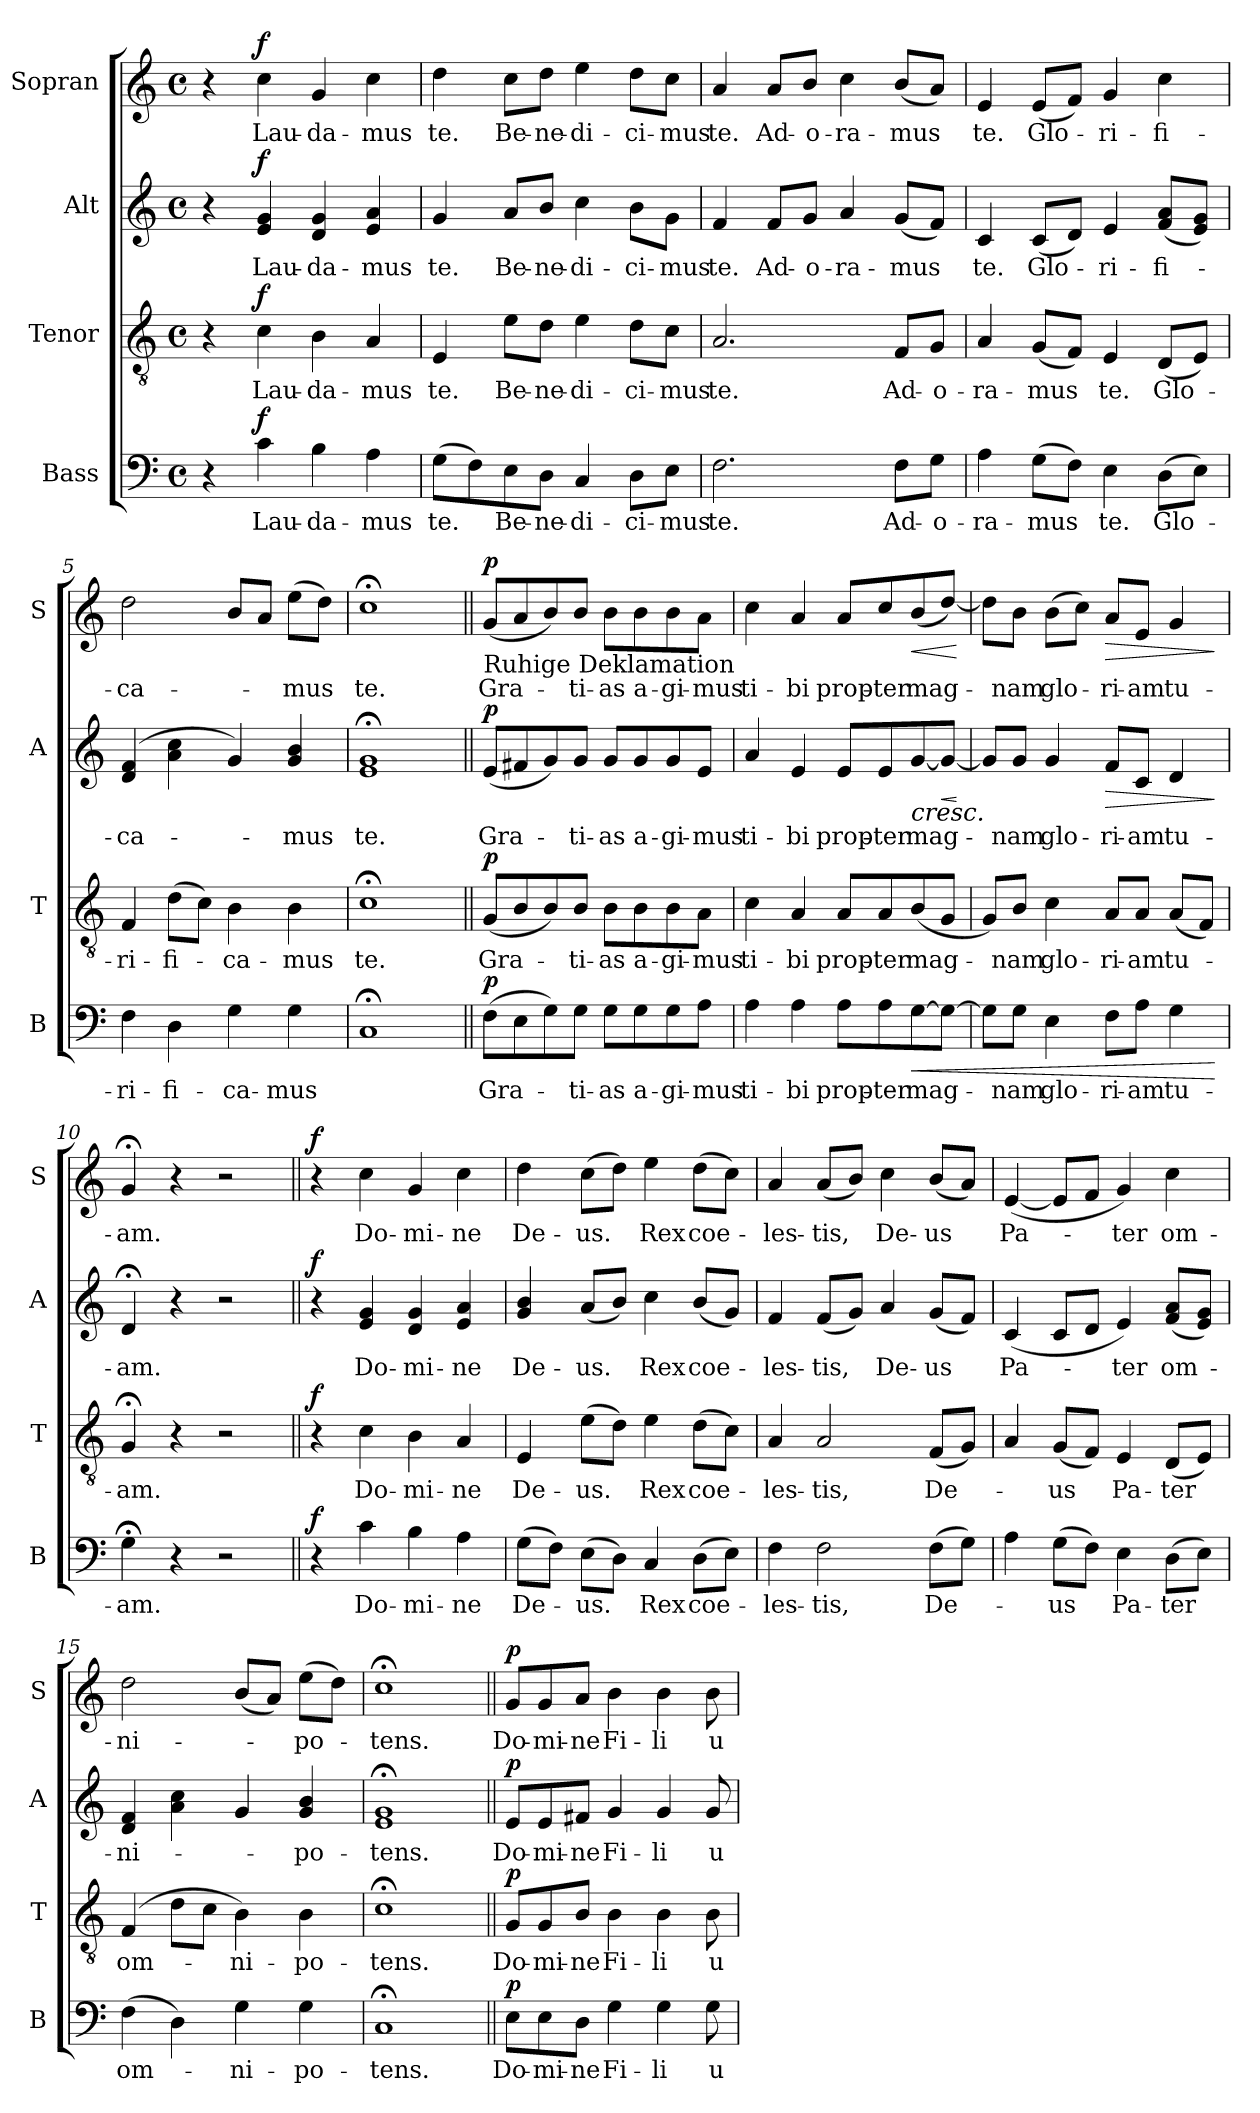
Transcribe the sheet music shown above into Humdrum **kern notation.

**kern	**text	**dynam	**kern	**text	**dynam	**kern	**text	**dynam	**kern	**text	**dynam
*part4	*part4	*part4	*part3	*part3	*part3	*part2	*part2	*part2	*part1	*part1	*part1
*staff4	*staff4	*staff4	*staff3	*staff3	*staff3	*staff2	*staff2	*staff2	*staff1	*staff1	*staff1
*I"Bass	*	*	*I"Tenor	*	*	*I"Alt	*	*	*I"Sopran	*	*
*I'B	*	*	*I'T	*	*	*I'A	*	*	*I'S	*	*
*clefF4	*	*	*clefGv2	*	*	*clefG2	*	*	*clefG2	*	*
*k[]	*	*	*k[]	*	*	*k[]	*	*	*k[]	*	*
*M4/4	*	*	*M4/4	*	*	*M4/4	*	*	*M4/4	*	*
*met(c)	*	*	*met(c)	*	*	*met(c)	*	*	*met(c)	*	*
=1	=1	=1	=1	=1	=1	=1	=1	=1	=1	=1	=1
4r	.	.	4r	.	.	4r	.	.	4r	.	.
!	!LO:LY:b	!LO:DY:a	!	!LO:LY:b	!LO:DY:a	!	!LO:LY:b	!LO:DY:a	!	!LO:LY:b	!LO:DY:a
4c\	Lau-	f	4c\	Lau-	f	4e/ 4g/	Lau-	f	4cc\	Lau-	f
!	!LO:LY:b	!	!	!LO:LY:b	!	!	!LO:LY:b	!	!	!LO:LY:b	!
4B\	-da-	.	4B\	-da-	.	4d/ 4g/	-da-	.	4g/	-da-	.
!	!LO:LY:b	!	!	!LO:LY:b	!	!	!LO:LY:b	!	!	!LO:LY:b	!
4A\	-mus	.	4A/	-mus	.	4e/ 4a/	-mus	.	4cc\	-mus	.
=2	=2	=2	=2	=2	=2	=2	=2	=2	=2	=2	=2
!	!LO:LY:b	!	!	!LO:LY:b	!	!	!LO:LY:b	!	!	!LO:LY:b	!
(>8G\L	te.	.	4E/	te.	.	4g/	te.	.	4dd\	te.	.
8F\)	.	.	.	.	.	.	.	.	.	.	.
!	!LO:LY:b	!	!	!LO:LY:b	!	!	!LO:LY:b	!	!	!LO:LY:b	!
8E\	Be-	.	8e\L	Be-	.	8a/L	Be-	.	8cc\L	Be-	.
!	!LO:LY:b	!	!	!LO:LY:b	!	!	!LO:LY:b	!	!	!LO:LY:b	!
8D\J	-ne-	.	8d\J	-ne-	.	8b/J	-ne-	.	8dd\J	-ne-	.
!	!LO:LY:b	!	!	!LO:LY:b	!	!	!LO:LY:b	!	!	!LO:LY:b	!
4C/	-di-	.	4e\	-di-	.	4cc\	-di-	.	4ee\	-di-	.
!	!LO:LY:b	!	!	!LO:LY:b	!	!	!LO:LY:b	!	!	!LO:LY:b	!
8D\L	-ci-	.	8d\L	-ci-	.	8b\L	-ci-	.	8dd\L	-ci-	.
!	!LO:LY:b	!	!	!LO:LY:b	!	!	!LO:LY:b	!	!	!LO:LY:b	!
8E\J	-mus	.	8c\J	-mus	.	8g\J	-mus	.	8cc\J	-mus	.
=3	=3	=3	=3	=3	=3	=3	=3	=3	=3	=3	=3
!	!LO:LY:b	!	!	!LO:LY:b	!	!	!LO:LY:b	!	!	!LO:LY:b	!
2.F\	te.	.	2.A/	te.	.	4f/	te.	.	4a/	te.	.
!	!	!	!	!	!	!	!LO:LY:b	!	!	!LO:LY:b	!
.	.	.	.	.	.	8f/L	Ad-	.	8a/L	Ad-	.
!	!	!	!	!	!	!	!LO:LY:b	!	!	!LO:LY:b	!
.	.	.	.	.	.	8g/J	-o-	.	8b/J	-o-	.
!	!	!	!	!	!	!	!LO:LY:b	!	!	!LO:LY:b	!
.	.	.	.	.	.	4a/	-ra-	.	4cc\	-ra-	.
!	!LO:LY:b	!	!	!LO:LY:b	!	!	!LO:LY:b	!	!	!LO:LY:b	!
8F\L	Ad-	.	8F/L	Ad-	.	(<8g/L	-mus	.	(<8b/L	-mus	.
!	!LO:LY:b	!	!	!LO:LY:b	!	!	!	!	!	!	!
8G\J	-o-	.	8G/J	-o-	.	8f/J)	.	.	8a/J)	.	.
=4	=4	=4	=4	=4	=4	=4	=4	=4	=4	=4	=4
!	!LO:LY:b	!	!	!LO:LY:b	!	!	!LO:LY:b	!	!	!LO:LY:b	!
4A\	-ra-	.	4A/	-ra-	.	4c/	te.	.	4e/	te.	.
!	!LO:LY:b	!	!	!LO:LY:b	!	!	!LO:LY:b	!	!	!LO:LY:b	!
(>8G\L	-mus	.	(<8G/L	-mus	.	(<8c/L	Glo-	.	(<8e/L	Glo-	.
8F\J)	.	.	8F/J)	.	.	8d/J)	.	.	8f/J)	.	.
!	!LO:LY:b	!	!	!LO:LY:b	!	!	!LO:LY:b	!	!	!LO:LY:b	!
4E\	te.	.	4E/	te.	.	4e/	-ri-	.	4g/	-ri-	.
!	!LO:LY:b	!	!	!LO:LY:b	!	!	!LO:LY:b	!	!	!LO:LY:b	!
(>8D\L	Glo-	.	(<8D/L	Glo-	.	(<8f/ 8a/L	-fi-	.	4cc\	-fi-	.
8E\J)	.	.	8E/J)	.	.	8e/ 8g/J)	.	.	.	.	.
!!LO:LB:g=z
=5	=5	=5	=5	=5	=5	=5	=5	=5	=5	=5	=5
!	!LO:LY:b	!	!	!LO:LY:b	!	!	!LO:LY:b	!	!	!LO:LY:b	!
4F\	-ri-	.	4F/	-ri-	.	(>4d/ 4f/	-ca-	.	2dd\	-ca-	.
!	!LO:LY:b	!	!	!LO:LY:b	!	!	!	!	!	!	!
4D\	-fi-	.	(>8d\L	-fi-	.	4a\ 4cc\	.	.	.	.	.
.	.	.	8c\J)	.	.	.	.	.	.	.	.
!	!LO:LY:b	!	!	!LO:LY:b	!	!	!	!	!	!	!
4G\	-ca-	.	4B\	-ca-	.	4g/)	.	.	8b/L	.	.
.	.	.	.	.	.	.	.	.	8a/J	.	.
!	!LO:LY:b	!	!	!LO:LY:b	!	!	!LO:LY:b	!	!	!LO:LY:b	!
4G\	-mus	.	4B\	-mus	.	4g/ 4b/	-mus	.	(>8ee\L	-mus	.
.	.	.	.	.	.	.	.	.	8dd\J)	.	.
=6	=6	=6	=6	=6	=6	=6	=6	=6	=6	=6	=6
!	!	!	!	!LO:LY:b	!	!	!LO:LY:b	!	!	!LO:LY:b	!
1C;<	.	.	1c;<	te.	.	1e;< 1g;<	te.	.	1cc;<	te.	.
=7||	=7||	=7||	=7||	=7||	=7||	=7||	=7||	=7||	=7||	=7||	=7||
!	!	!	!	!	!	!	!	!	!LO:TX:b:t=Ruhige Deklamation	!	!
!	!LO:LY:b	!LO:DY:a	!	!LO:LY:b	!LO:DY:a	!	!LO:LY:b	!LO:DY:a	!	!LO:LY:b	!LO:DY:a
(>8F\L	Gra-	p	(<8G/L	Gra-	p	(<8e/L	Gra-	p	(<8g/L	Gra-	p
8E\	.	.	8B/	.	.	8f#X/	.	.	8a/	.	.
8G\)	.	.	8B/)	.	.	8g/)	.	.	8b/)	.	.
!	!LO:LY:b	!	!	!LO:LY:b	!	!	!LO:LY:b	!	!	!LO:LY:b	!
8G\J	-ti-	.	8B/J	-ti-	.	8g/J	-ti-	.	8b/J	-ti-	.
!	!LO:LY:b	!	!	!LO:LY:b	!	!	!LO:LY:b	!	!	!LO:LY:b	!
8G\L	-as	.	8B\L	-as	.	8g/L	-as	.	8b\L	-as	.
!	!LO:LY:b	!	!	!LO:LY:b	!	!	!LO:LY:b	!	!	!LO:LY:b	!
8G\	a-	.	8B\	a-	.	8g/	a-	.	8b\	a-	.
!	!LO:LY:b	!	!	!LO:LY:b	!	!	!LO:LY:b	!	!	!LO:LY:b	!
8G\	-gi-	.	8B\	-gi-	.	8g/	-gi-	.	8b\	-gi-	.
!	!LO:LY:b	!	!	!LO:LY:b	!	!	!LO:LY:b	!	!	!LO:LY:b	!
8A\J	-mus	.	8A\J	-mus	.	8e/J	-mus	.	8a\J	-mus	.
=8	=8	=8	=8	=8	=8	=8	=8	=8	=8	=8	=8
!	!LO:LY:b	!	!	!LO:LY:b	!	!	!LO:LY:b	!	!	!LO:LY:b	!
4A\	ti-	.	4c\	ti-	.	4a/	ti-	.	4cc\	ti-	.
!	!LO:LY:b	!	!	!LO:LY:b	!	!	!LO:LY:b	!	!	!LO:LY:b	!
4A\	-bi	.	4A/	-bi	.	4e/	-bi	.	4a/	-bi	.
!	!LO:LY:b	!	!	!LO:LY:b	!	!	!LO:LY:b	!	!	!LO:LY:b	!
8A\L	prop-	.	8A/L	prop-	.	8e/L	prop-	.	8a/L	prop-	.
!	!LO:LY:b	!	!	!LO:LY:b	!	!	!LO:LY:b	!	!	!LO:LY:b	!
8A\	-ter	.	8A/	-ter	.	8e/	-ter	.	8cc/	-ter	.
!	!LO:LY:b	!LO:HP:b	!	!LO:LY:b	!	!	!LO:LY:b	!LO:HP:b	!	!LO:LY:b	!LO:HP:b
[8G\	mag-	<	(>8B/	mag-	.	[8g/	mag-	<	(>8b/	mag-	<
!	!	!	!	!	!	!	!	!LO:HP:b	!	!	!
8G\J_	.	.	8G/J	.	.	8g/J_	.	<	[8dd/J)	.	.
.	.	.	.	.	.	.	.	[ [	.	.	[
!!LO:PB:g=z
=9	=9	=9	=9	=9	=9	=9	=9	=9	=9	=9	=9
8G\L]	.	.	8G/L)	.	.	8g/L]	.	.	8dd\L]	.	.
!	!LO:LY:b	!	!	!LO:LY:b	!	!	!LO:LY:b	!	!	!LO:LY:b	!
8G\J	-nam	.	8B/J	-nam	.	8g/J	-nam	.	8b\J	-nam	.
!	!LO:LY:b	!	!	!LO:LY:b	!	!	!LO:LY:b	!	!	!LO:LY:b	!
4E\	glo-	.	4c\	glo-	.	4g/	glo-	.	(>8b\L	glo-	.
.	.	.	.	.	.	.	.	.	8cc\J)	.	.
!	!LO:LY:b	!	!	!LO:LY:b	!	!	!LO:LY:b	!LO:HP:b	!	!LO:LY:b	!LO:HP:b
8F\L	-ri-	.	8A/L	-ri-	.	8f/L	-ri-	>	8a/L	-ri-	>
!	!LO:LY:b	!	!	!LO:LY:b	!	!	!LO:LY:b	!	!	!LO:LY:b	!
8A\J	-am	.	8A/J	-am	.	8c/J	-am	.	8e/J	-am	.
!	!LO:LY:b	!	!	!LO:LY:b	!	!	!LO:LY:b	!	!	!LO:LY:b	!
4G\	tu-	.	(<8A/L	tu-	.	4d/	tu-	.	4g/	tu-	.
.	.	.	8F/J)	.	.	.	.	.	.	.	.
.	.	[	.	.	.	.	.	]	.	.	]
=10	=10	=10	=10	=10	=10	=10	=10	=10	=10	=10	=10
!	!LO:LY:b	!	!	!LO:LY:b	!	!	!LO:LY:b	!	!	!LO:LY:b	!
4G;<\	-am.	.	4G;</	-am.	.	4d;</	-am.	.	4g;</	-am.	.
4r	.	.	4r	.	.	4r	.	.	4r	.	.
2r	.	.	2r	.	.	2r	.	.	2r	.	.
=11||	=11||	=11||	=11||	=11||	=11||	=11||	=11||	=11||	=11||	=11||	=11||
!	!	!LO:DY:a	!	!	!LO:DY:a	!	!	!LO:DY:a	!	!	!LO:DY:a
4r	.	f	4r	.	f	4r	.	f	4r	.	f
!	!LO:LY:b	!	!	!LO:LY:b	!	!	!LO:LY:b	!	!	!LO:LY:b	!
4c\	Do-	.	4c\	Do-	.	4e/ 4g/	Do-	.	4cc\	Do-	.
!	!LO:LY:b	!	!	!LO:LY:b	!	!	!LO:LY:b	!	!	!LO:LY:b	!
4B\	-mi-	.	4B\	-mi-	.	4d/ 4g/	-mi-	.	4g/	-mi-	.
!	!LO:LY:b	!	!	!LO:LY:b	!	!	!LO:LY:b	!	!	!LO:LY:b	!
4A\	-ne	.	4A/	-ne	.	4e/ 4a/	-ne	.	4cc\	-ne	.
=12	=12	=12	=12	=12	=12	=12	=12	=12	=12	=12	=12
!	!LO:LY:b	!	!	!LO:LY:b	!	!	!LO:LY:b	!	!	!LO:LY:b	!
(>8G\L	De-	.	4E/	De-	.	4g/ 4b/	De-	.	4dd\	De-	.
8F\J)	.	.	.	.	.	.	.	.	.	.	.
!	!LO:LY:b	!	!	!LO:LY:b	!	!	!LO:LY:b	!	!	!LO:LY:b	!
(>8E\L	-us.	.	(>8e\L	-us.	.	(<8a/L	-us.	.	(>8cc\L	-us.	.
8D\J)	.	.	8d\J)	.	.	8b/J)	.	.	8dd\J)	.	.
!	!LO:LY:b	!	!	!LO:LY:b	!	!	!LO:LY:b	!	!	!LO:LY:b	!
4C/	Rex	.	4e\	Rex	.	4cc\	Rex	.	4ee\	Rex	.
!	!LO:LY:b	!	!	!LO:LY:b	!	!	!LO:LY:b	!	!	!LO:LY:b	!
(>8D\L	coe-	.	(>8d\L	coe-	.	(<8b/L	coe-	.	(>8dd\L	coe-	.
8E\J)	.	.	8c\J)	.	.	8g/J)	.	.	8cc\J)	.	.
=13	=13	=13	=13	=13	=13	=13	=13	=13	=13	=13	=13
!	!LO:LY:b	!	!	!LO:LY:b	!	!	!LO:LY:b	!	!	!LO:LY:b	!
4F\	-les-	.	4A/	-les-	.	4f/	-les-	.	4a/	-les-	.
!	!LO:LY:b	!	!	!LO:LY:b	!	!	!LO:LY:b	!	!	!LO:LY:b	!
2F\	-tis,	.	2A/	-tis,	.	(<8f/L	-tis,	.	(<8a/L	-tis,	.
.	.	.	.	.	.	8g/J)	.	.	8b/J)	.	.
!	!	!	!	!	!	!	!LO:LY:b	!	!	!LO:LY:b	!
.	.	.	.	.	.	4a/	De-	.	4cc\	De-	.
!	!LO:LY:b	!	!	!LO:LY:b	!	!	!LO:LY:b	!	!	!LO:LY:b	!
(>8F\L	De-	.	(<8F/L	De-	.	(<8g/L	-us	.	(<8b/L	-us	.
8G\J)	.	.	8G/J)	.	.	8f/J)	.	.	8a/J)	.	.
!!LO:LB:g=z
=14	=14	=14	=14	=14	=14	=14	=14	=14	=14	=14	=14
!	!	!	!	!	!	!	!LO:LY:b	!	!	!LO:LY:b	!
4A\	.	.	4A/	.	.	(<4c/	Pa-	.	(<[4e/	Pa-	.
!	!LO:LY:b	!	!	!LO:LY:b	!	!	!	!	!	!	!
(>8G\L	-us	.	(<8G/L	-us	.	8c/L	.	.	8e/L]	.	.
8F\J)	.	.	8F/J)	.	.	8d/J	.	.	8f/J	.	.
!	!LO:LY:b	!	!	!LO:LY:b	!	!	!LO:LY:b	!	!	!LO:LY:b	!
4E\	Pa-	.	4E/	Pa-	.	4e/)	-ter	.	4g/)	-ter	.
!	!LO:LY:b	!	!	!LO:LY:b	!	!	!LO:LY:b	!	!	!LO:LY:b	!
(>8D\L	-ter	.	(<8D/L	-ter	.	(<8f/ 8a/L	om-	.	4cc\	om-	.
8E\J)	.	.	8E/J)	.	.	8e/ 8g/J)	.	.	.	.	.
=15	=15	=15	=15	=15	=15	=15	=15	=15	=15	=15	=15
!	!LO:LY:b	!	!	!LO:LY:b	!	!	!LO:LY:b	!	!	!LO:LY:b	!
(>4F\	om-	.	(>4F/	om-	.	4d/ 4f/	-ni-	.	2dd\	-ni-	.
4D\)	.	.	8d\L	.	.	4a\ 4cc\	.	.	.	.	.
.	.	.	8c\J	.	.	.	.	.	.	.	.
!	!LO:LY:b	!	!	!LO:LY:b	!	!	!	!	!	!	!
4G\	-ni-	.	4B\)	-ni-	.	4g/	.	.	(<8b/L	.	.
.	.	.	.	.	.	.	.	.	8a/J)	.	.
!	!LO:LY:b	!	!	!LO:LY:b	!	!	!LO:LY:b	!	!	!LO:LY:b	!
4G\	-po-	.	4B\	-po-	.	4g/ 4b/	-po-	.	(>8ee\L	-po-	.
.	.	.	.	.	.	.	.	.	8dd\J)	.	.
=16	=16	=16	=16	=16	=16	=16	=16	=16	=16	=16	=16
!	!LO:LY:b	!	!	!LO:LY:b	!	!	!LO:LY:b	!	!	!LO:LY:b	!
1C;<	-tens.	.	1c;<	-tens.	.	1e;< 1g;<	-tens.	.	1cc;<	-tens.	.
=17||	=17||	=17||	=17||	=17||	=17||	=17||	=17||	=17||	=17||	=17||	=17||
!	!LO:LY:b	!LO:DY:a	!	!LO:LY:b	!LO:DY:a	!	!LO:LY:b	!LO:DY:a	!	!LO:LY:b	!LO:DY:a
8E\L	Do-	p	8G/L	Do-	p	8e/L	Do-	p	8g/L	Do-	p
!	!LO:LY:b	!	!	!LO:LY:b	!	!	!LO:LY:b	!	!	!LO:LY:b	!
8E\	-mi-	.	8G/	-mi-	.	8e/	-mi-	.	8g/	-mi-	.
!	!LO:LY:b	!	!	!LO:LY:b	!	!	!LO:LY:b	!	!	!LO:LY:b	!
8D\J	-ne	.	8B/J	-ne	.	8f#X/J	-ne	.	8a/J	-ne	.
!	!LO:LY:b	!	!	!LO:LY:b	!	!	!LO:LY:b	!	!	!LO:LY:b	!
4G\	Fi-	.	4B\	Fi-	.	4g/	Fi-	.	4b\	Fi-	.
!	!LO:LY:b	!	!	!LO:LY:b	!	!	!LO:LY:b	!	!	!LO:LY:b	!
4G\	-li	.	4B\	-li	.	4g/	-li	.	4b\	-li	.
!	!LO:LY:b	!	!	!LO:LY:b	!	!	!LO:LY:b	!	!	!LO:LY:b	!
8G\	u-	.	8B\	u-	.	8g/	u-	.	8b\	u-	.
=	=	=	=	=	=	=	=	=	=	=	=
*-	*-	*-	*-	*-	*-	*-	*-	*-	*-	*-	*-
